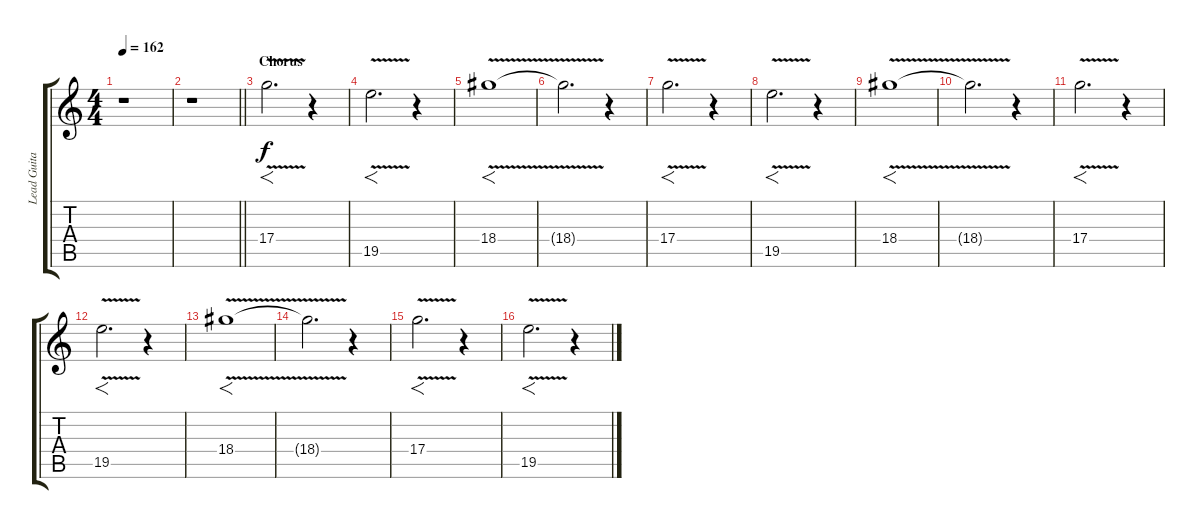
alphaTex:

\track ("Lead Guitar 2 [Brendon McNichol]" "Lead Guita") {instrument distortionguitar}
\staff {score tabs}
\tuning (E4 B3 G3 D3 A2 E2) {hide}
\ts (4 4)
\tempo 162
\clef g2
\ks c
r.1{dy f} |
\barLineRight lightlight
r.1 |
\section ("" "Chorus")
17.4{v}.2{f d balance 2} r.4 |
19.5{v}.2{f d} r.4 |
18.4{v}.1{f} |
18.4{t}.2{d} r.4 |
17.4{v}.2{f d} r.4 |
19.5{v}.2{f d} r.4 |
18.4{v}.1{f} |
18.4{t}.2{d} r.4 |
17.4{v}.2{f d} r.4 |
19.5{v}.2{f d} r.4 |
18.4{v}.1{f} |
18.4{t}.2{d} r.4 |
17.4{v}.2{f d} r.4 |
19.5{v}.2{f d} r.4
